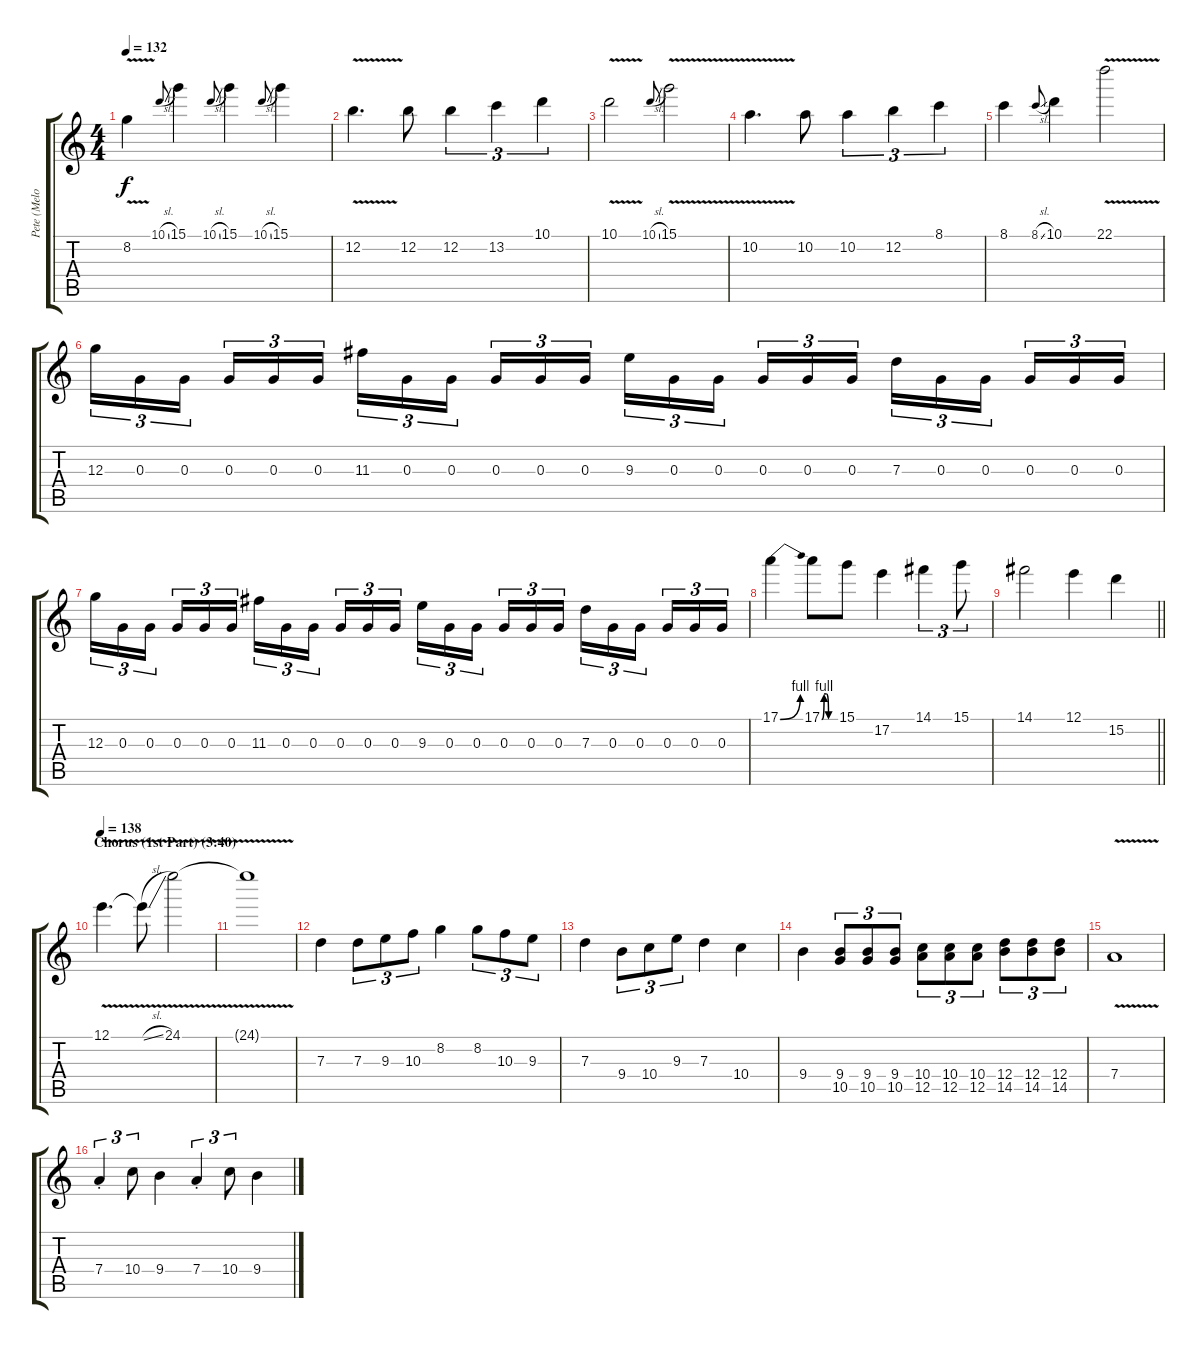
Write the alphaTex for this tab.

\track ("Pete (Melodies/Solo)" "Pete (Melo") {instrument distortionguitar}
\staff {score tabs}
\tuning (E4 B3 G3 D3 A2 E2) {hide}
\ts (4 4)
\tempo 132
\clef g2
\ks c
8.2{v}.4{dy f} 10.1{sl}.8{gr onbeat} 15.1.4 10.1{sl}.8{gr onbeat} 15.1.4 10.1{sl}.8{gr onbeat} 15.1.4 |
12.2{v}.4{d} 12.2.8 12.2.4{tu (3 2)} 13.2.4{tu (3 2)} 10.1.4{tu (3 2)} |
10.1{v}.2 10.1{sl}.8{gr onbeat} 15.1{v}.2 |
10.2{v}.4{d} 10.2.8 10.2.4{tu (3 2)} 12.2.4{tu (3 2)} 8.1.4{tu (3 2)} |
8.1.4 8.1{sl}.8{gr onbeat} 10.1.4 22.1{v}.2 |
12.3.16{tu (3 2)} 0.3.16{tu (3 2)} 0.3.16{tu (3 2) beam splitsecondary} 0.3.16{tu (3 2)} 0.3.16{tu (3 2)} 0.3.16{tu (3 2)} 11.3.16{tu (3 2)} 0.3.16{tu (3 2)} 0.3.16{tu (3 2) beam splitsecondary} 0.3.16{tu (3 2)} 0.3.16{tu (3 2)} 0.3.16{tu (3 2)} 9.3.16{tu (3 2)} 0.3.16{tu (3 2)} 0.3.16{tu (3 2) beam splitsecondary} 0.3.16{tu (3 2)} 0.3.16{tu (3 2)} 0.3.16{tu (3 2)} 7.3.16{tu (3 2)} 0.3.16{tu (3 2)} 0.3.16{tu (3 2) beam splitsecondary} 0.3.16{tu (3 2)} 0.3.16{tu (3 2)} 0.3.16{tu (3 2)} |
12.3.16{tu (3 2)} 0.3.16{tu (3 2)} 0.3.16{tu (3 2) beam splitsecondary} 0.3.16{tu (3 2)} 0.3.16{tu (3 2)} 0.3.16{tu (3 2)} 11.3.16{tu (3 2)} 0.3.16{tu (3 2)} 0.3.16{tu (3 2) beam splitsecondary} 0.3.16{tu (3 2)} 0.3.16{tu (3 2)} 0.3.16{tu (3 2)} 9.3.16{tu (3 2)} 0.3.16{tu (3 2)} 0.3.16{tu (3 2) beam splitsecondary} 0.3.16{tu (3 2)} 0.3.16{tu (3 2)} 0.3.16{tu (3 2)} 7.3.16{tu (3 2)} 0.3.16{tu (3 2)} 0.3.16{tu (3 2) beam splitsecondary} 0.3.16{tu (3 2)} 0.3.16{tu (3 2)} 0.3.16{tu (3 2)} |
17.1{be (bend 0 0 60 4)}.4 17.1{be (custom 0 0 10 4 20 4 30 0 60 0)}.8 15.1.8 17.2.4 14.1.4{tu (3 2)} 15.1.8{tu (3 2)} |
\barLineRight lightlight
14.1.2 12.1.4 15.2.4 |
\section ("" "Chorus (1st Part) (3:40)")
\tempo 138
12.1{v}.4{d} 12.1{sl t}.8 24.1{v}.2 |
24.1{t}.1{volume 0} |
7.3.4{volume 13} 7.3.8{tu (3 2)} 9.3.8{tu (3 2)} 10.3.8{tu (3 2)} 8.2.4 8.2.8{tu (3 2)} 10.3.8{tu (3 2)} 9.3.8{tu (3 2)} |
7.3.4 9.4.8{tu (3 2)} 10.4.8{tu (3 2)} 9.3.8{tu (3 2)} 7.3.4 10.4.4 |
9.4.4 (9.4 10.5).8{tu (3 2)} (9.4 10.5).8{tu (3 2)} (9.4 10.5).8{tu (3 2)} (10.4 12.5).8{tu (3 2)} (10.4 12.5).8{tu (3 2)} (10.4 12.5).8{tu (3 2)} (12.4 14.5).8{tu (3 2)} (12.4 14.5).8{tu (3 2)} (12.4 14.5).8{tu (3 2)} |
7.4{v}.1 |
7.4{st}.4{tu (3 2)} 10.4.8{tu (3 2)} 9.4.4 7.4{st}.4{tu (3 2)} 10.4.8{tu (3 2)} 9.4.4
